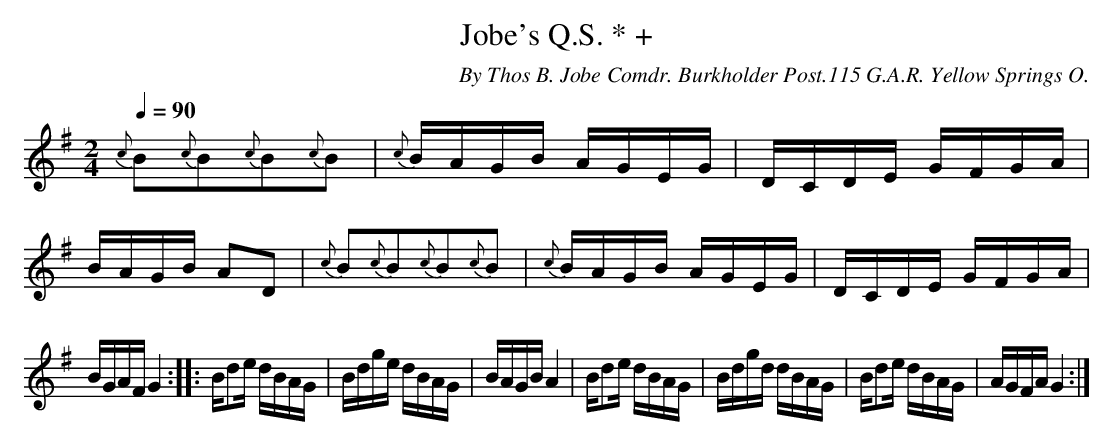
X:1
T:Jobe's Q.S. * +
C:By Thos B. Jobe Comdr. Burkholder Post.115 G.A.R. Yellow Springs O.
M:2/4
L:1/16
Q:1/4=90
K:G
{c}B2{c}B2{c}B2{c}B2|{c}BAGB AGEG|DCDE GFGA|BAGB A2D2|{c}B2{c}B2{c}B2{c}B2|{c}BAGB AGEG|DCDE GFGA|
BGAF G4:||:Bd2e dBAG|Bdge dBAG|BAGB A4|Bd2e dBAG|Bdgd dBAG|Bd2e dBAG|AGFA G4:|
